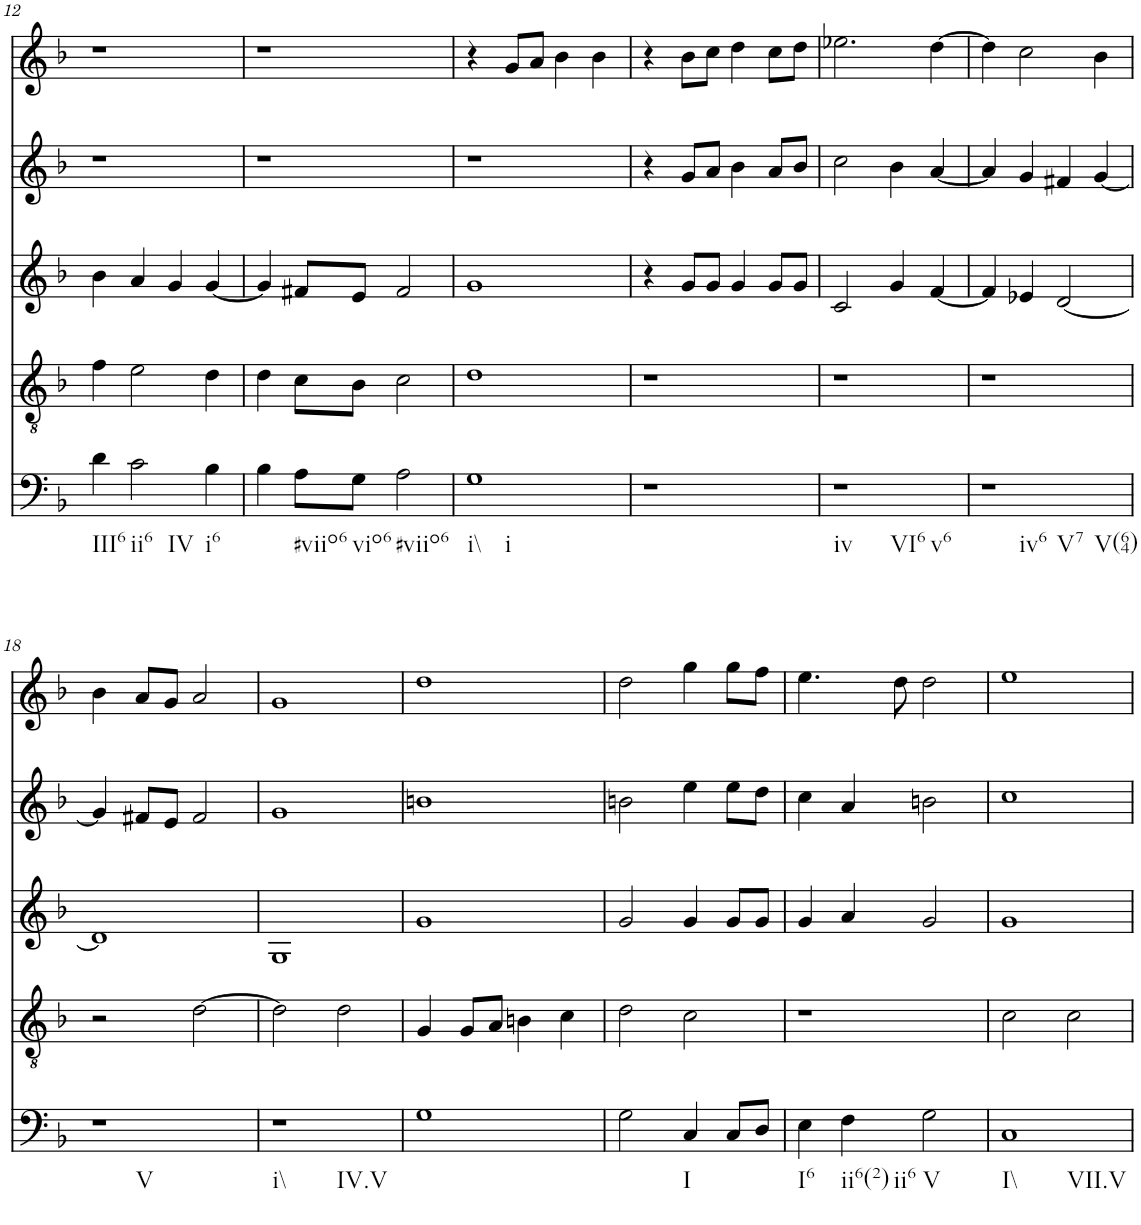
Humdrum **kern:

**kern	**kern	**kern	**kern	**kern
*part5	*part4	*part3	*part2	*part1
*staff5	*staff4	*staff3	*staff2	*staff1
*I"vox	*I"vox	*I"vox	*I"vox	*I"vox
!!LO:PB:g=z
*clefF4	*clefGv2	*clefG2	*clefG2	*clefG2
*k[b-]	*k[b-]	*k[b-]	*k[b-]	*k[b-]
*M4/4	*M4/4	*M4/4	*M4/4	*M4/4
=12	=12	=12	=12	=12
!LO:TX:b:t=III6	!	!	!	!
4d\	4f\	4b-\	1r	1r
!LO:TX:b:t=ii6	!	!	!	!
!LO:TX:b:t=IV	!	!	!	!
2c\	2e\	4a/	.	.
.	.	4g/	.	.
!LO:TX:b:t=i6	!	!	!	!
4B-\	4d\	[4g/	.	.
=13	=13	=13	=13	=13
4B-\	4d\	4g/]	1r	1r
!LO:TX:b:t=#viio6	!	!	!	!
8A\L	8c\L	8f#X/L	.	.
!LO:TX:b:t=vio6	!	!	!	!
8G\J	8B-\J	8e/J	.	.
!LO:TX:b:t=#viio6	!	!	!	!
2A\	2c\	2f#/	.	.
=14	=14	=14	=14	=14
!LO:TX:b:t=i\\	!	!	!	!
!LO:TX:b:t=i	!	!	!	!
1G	1d	1g	1r	4r
.	.	.	.	8g/L
.	.	.	.	8a/J
.	.	.	.	4b-\
.	.	.	.	4b-\
=15	=15	=15	=15	=15
1r	1r	4r	4r	4r
.	.	8g/L	8g/L	8b-\L
.	.	8g/J	8a/J	8cc\J
.	.	4g/	4b-\	4dd\
.	.	8g/L	8a/L	8cc\L
.	.	8g/J	8b-/J	8dd\J
=16	=16	=16	=16	=16
!LO:TX:b:t=iv	!	!	!	!
!LO:TX:b:t=VI6	!	!	!	!
!LO:TX:b:t=v6	!	!	!	!
1r	1r	2c/	2cc\	2.ee-X\
.	.	4g/	4b-\	.
.	.	[4f/	[4a/	[4dd\
=17	=17	=17	=17	=17
!LO:TX:b:t=iv6	!	!	!	!
!LO:TX:b:t=V7	!	!	!	!
!LO:TX:b:t=V(64)	!	!	!	!
1r	1r	4f/]	4a/]	4dd\]
.	.	4e-X/	4g/	2cc\
.	.	[2d/	4f#X/	.
.	.	.	[4g/	4b-\
!!LO:LB:g=z
=18	=18	=18	=18	=18
!LO:TX:b:t=V	!	!	!	!
1r	2r	1d]	4g/]	4b-\
.	.	.	8f#X/L	8a/L
.	.	.	8e/J	8g/J
.	[2d\	.	2f#/	2a/
=19	=19	=19	=19	=19
!LO:TX:b:t=i\\	!	!	!	!
!LO:TX:b:t=IV.V	!	!	!	!
1r	2d\]	1G	1g	1g
.	2d\	.	.	.
=20	=20	=20	=20	=20
1G	4G/	1g	1bn	1dd
.	8G/L	.	.	.
.	8A/J	.	.	.
.	4Bn\	.	.	.
.	4c\	.	.	.
=21	=21	=21	=21	=21
2G\	2d\	2g/	2bn\	2dd\
!LO:TX:b:t=I	!	!	!	!
4C/	2c\	4g/	4ee\	4gg\
8C/L	.	8g/L	8ee\L	8gg\L
8D/J	.	8g/J	8dd\J	8ff\J
=22	=22	=22	=22	=22
!LO:TX:b:t=I6	!	!	!	!
4E\	1r	4g/	4cc\	4.ee\
!LO:TX:b:t=ii6(2)	!	!	!	!
!LO:TX:b:t=ii6	!	!	!	!
4F\	.	4a/	4a/	.
.	.	.	.	8dd\
!LO:TX:b:t=V	!	!	!	!
2G\	.	2g/	2bn\	2dd\
=23	=23	=23	=23	=23
!LO:TX:b:t=I\\	!	!	!	!
!LO:TX:b:t=VII.V	!	!	!	!
1C	2c\	1g	1cc	1ee
.	2c\	.	.	.
=	=	=	=	=
*-	*-	*-	*-	*-
